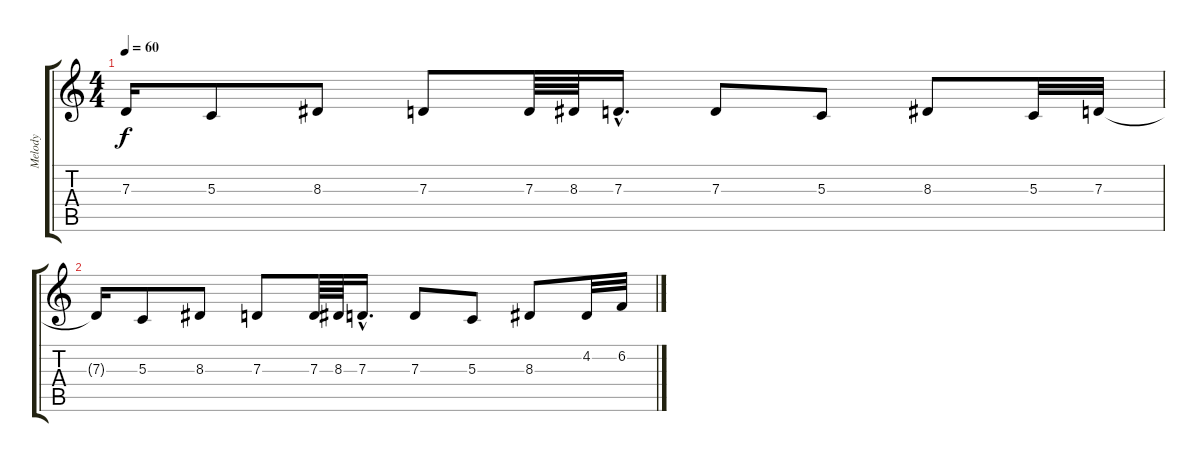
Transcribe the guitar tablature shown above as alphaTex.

\track ("Melody" "Melody") {instrument clavinet}
\staff {score tabs}
\tuning (E4 B3 G3 D3 A2 E2) {hide}
\ts (4 4)
\tempo 60
\clef g2
\ks c
7.3{t}.16{dy f volume 0} 5.3.8 8.3.8 7.3.8 7.3.64 8.3.64 7.3{hac}.16{d} 7.3.8 5.3.8 8.3.8 5.3.32 7.3.32 |
7.3{t}.16 5.3.8 8.3.8 7.3.8 7.3.64 8.3.64 7.3{hac}.16{d} 7.3.8 5.3.8 8.3.8 4.2.32 6.2.32
